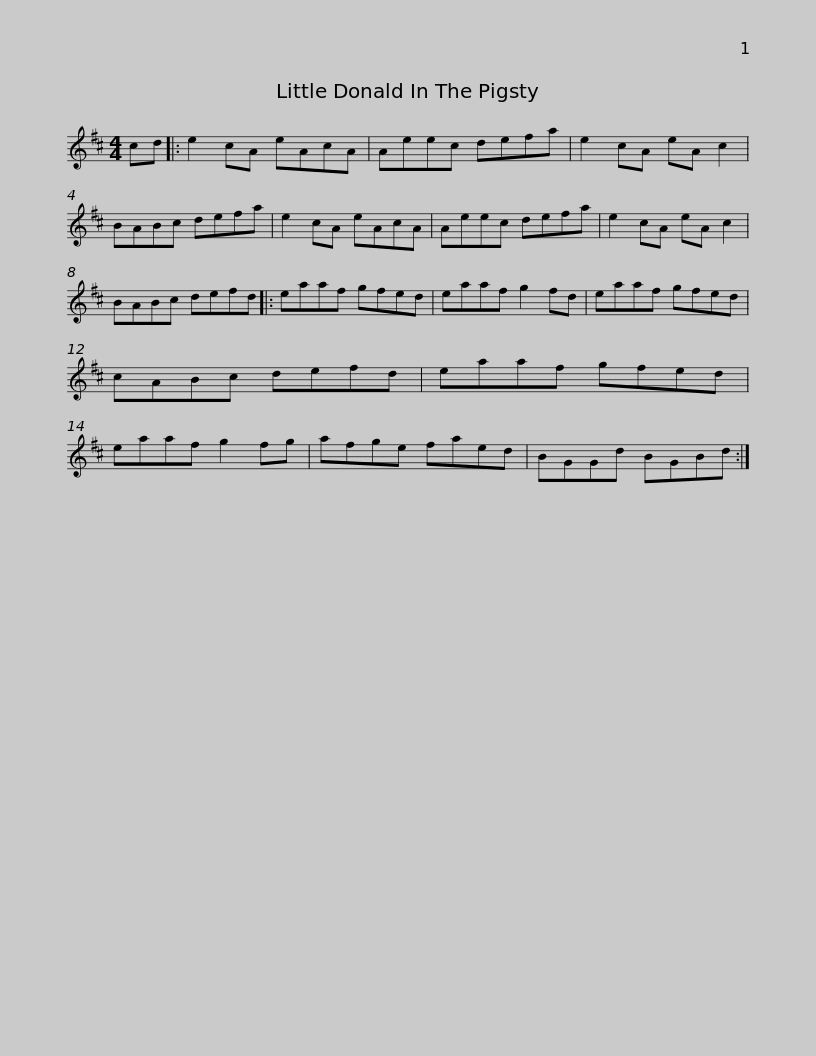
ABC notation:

X:1
L:1/8
M:4/4
I:linebreak $
K:D
V:1 treble
V:1
 cd |: e2 cA eAcA | Aeec defa | e2 cA eA c2 | BABc defa | %5
 e2 cA eAcA |$ Aeec defa | e2 cA eA c2 | BABc defd |: eaaf gfed | %10
 eaaf g2 fd |$ eaaf gfed | cABc defd | eaaf gfed | eaaf g2 fg | %15
 afge faed |$ BGGd BGBd :| %17
